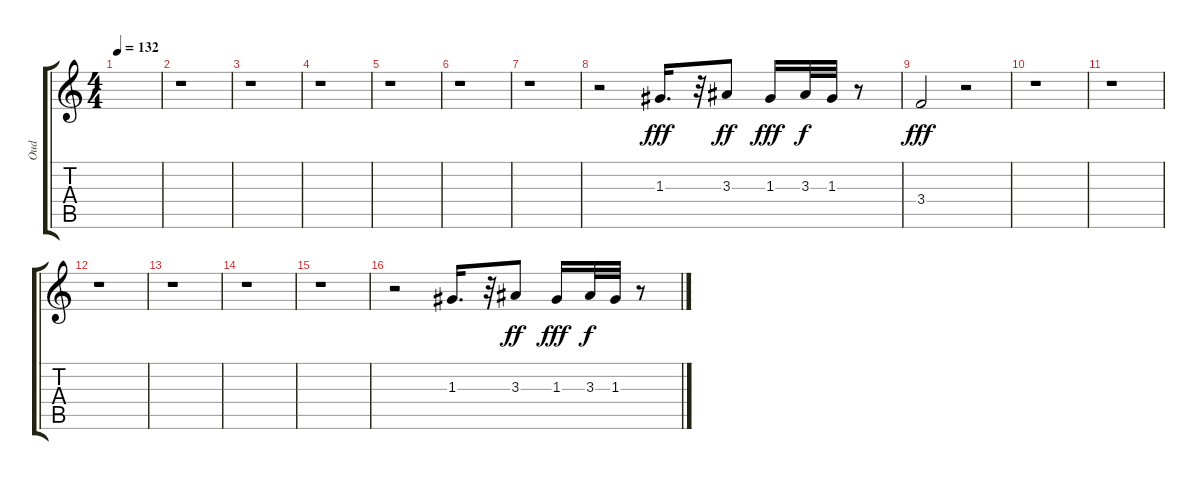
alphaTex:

\track ("Oud" "Oud") {instrument banjo}
\staff {score tabs}
\tuning (E4 B3 G3 D3 A2 E2) {hide}
\displaytranspose 12
\ts (4 4)
\tempo 132
\clef g2
\ks c
|
r.1 |
r.1 |
r.1 |
r.1 |
r.1 |
r.1 |
r.2 1.3.16{d dy fff} r.32 3.3.8{dy ff} 1.3.16{dy fff} 3.3.32{dy f} 1.3.32 r.8 |
3.4.2{dy fff} r.2 |
r.1 |
r.1 |
r.1 |
r.1 |
r.1 |
r.1 |
r.2 1.3.16{d} r.32 3.3.8{dy ff} 1.3.16{dy fff} 3.3.32{dy f} 1.3.32 r.8
